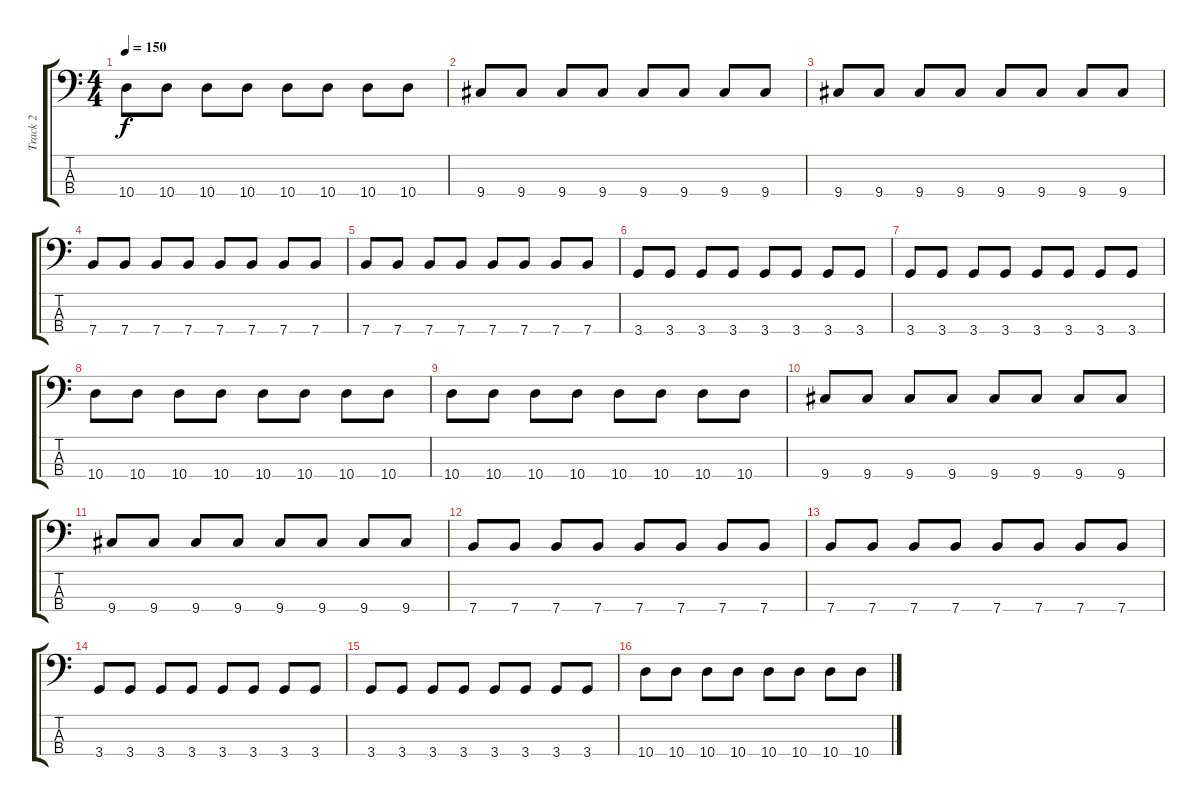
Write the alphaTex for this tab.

\track ("Track 2" "Track 2") {instrument electricbassfinger}
\staff {score tabs}
\tuning (G2 D2 A1 E1) {hide}
\ts (4 4)
\tempo 150
\clef f4
\ks c
10.4.8{dy f} 10.4.8 10.4.8 10.4.8 10.4.8 10.4.8 10.4.8 10.4.8 |
9.4.8 9.4.8 9.4.8 9.4.8 9.4.8 9.4.8 9.4.8 9.4.8 |
9.4.8 9.4.8 9.4.8 9.4.8 9.4.8 9.4.8 9.4.8 9.4.8 |
7.4.8 7.4.8 7.4.8 7.4.8 7.4.8 7.4.8 7.4.8 7.4.8 |
7.4.8 7.4.8 7.4.8 7.4.8 7.4.8 7.4.8 7.4.8 7.4.8 |
3.4.8 3.4.8 3.4.8 3.4.8 3.4.8 3.4.8 3.4.8 3.4.8 |
3.4.8 3.4.8 3.4.8 3.4.8 3.4.8 3.4.8 3.4.8 3.4.8 |
10.4.8 10.4.8 10.4.8 10.4.8 10.4.8 10.4.8 10.4.8 10.4.8 |
10.4.8 10.4.8 10.4.8 10.4.8 10.4.8 10.4.8 10.4.8 10.4.8 |
9.4.8 9.4.8 9.4.8 9.4.8 9.4.8 9.4.8 9.4.8 9.4.8 |
9.4.8 9.4.8 9.4.8 9.4.8 9.4.8 9.4.8 9.4.8 9.4.8 |
7.4.8 7.4.8 7.4.8 7.4.8 7.4.8 7.4.8 7.4.8 7.4.8 |
7.4.8 7.4.8 7.4.8 7.4.8 7.4.8 7.4.8 7.4.8 7.4.8 |
3.4.8 3.4.8 3.4.8 3.4.8 3.4.8 3.4.8 3.4.8 3.4.8 |
3.4.8 3.4.8 3.4.8 3.4.8 3.4.8 3.4.8 3.4.8 3.4.8 |
10.4.8 10.4.8 10.4.8 10.4.8 10.4.8 10.4.8 10.4.8 10.4.8
